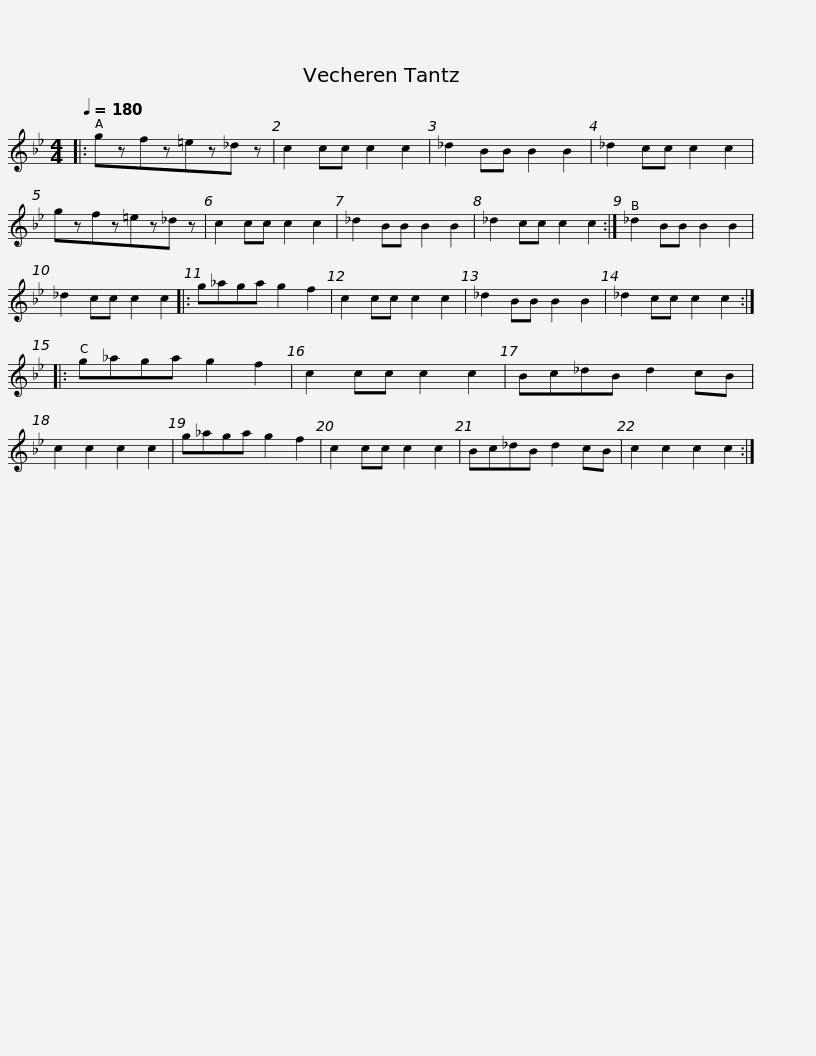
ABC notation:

X:1
L:1/8
Q:1/4=180
M:4/4
I:linebreak $
K:Gmin
V:1 treble
V:1
|: gzfz=ez_d z | c2 cc c2 c2 | _d2 BB B2 B2 | _d2 cc c2 c2 | gzfz=ez_d z | %5
 c2 cc c2 c2 |$ _d2 BB B2 B2 | _d2 cc c2 c2 :| _d2 BB B2 B2 | _d2 cc c2 c2 |: %10
 g_aga g2 f2 | c2 cc c2 c2 | _d2 BB B2 B2 |$ _d2 cc c2 c2 :: g_aga g2 f2 | %15
 c2 cc c2 c2 | Bc_dB d2 cB | c2 c2 c2 c2 | g_aga g2 f2 | c2 cc c2 c2 |$ %20
 Bc_dB d2 cB | c2 c2 c2 c2 :| %22
